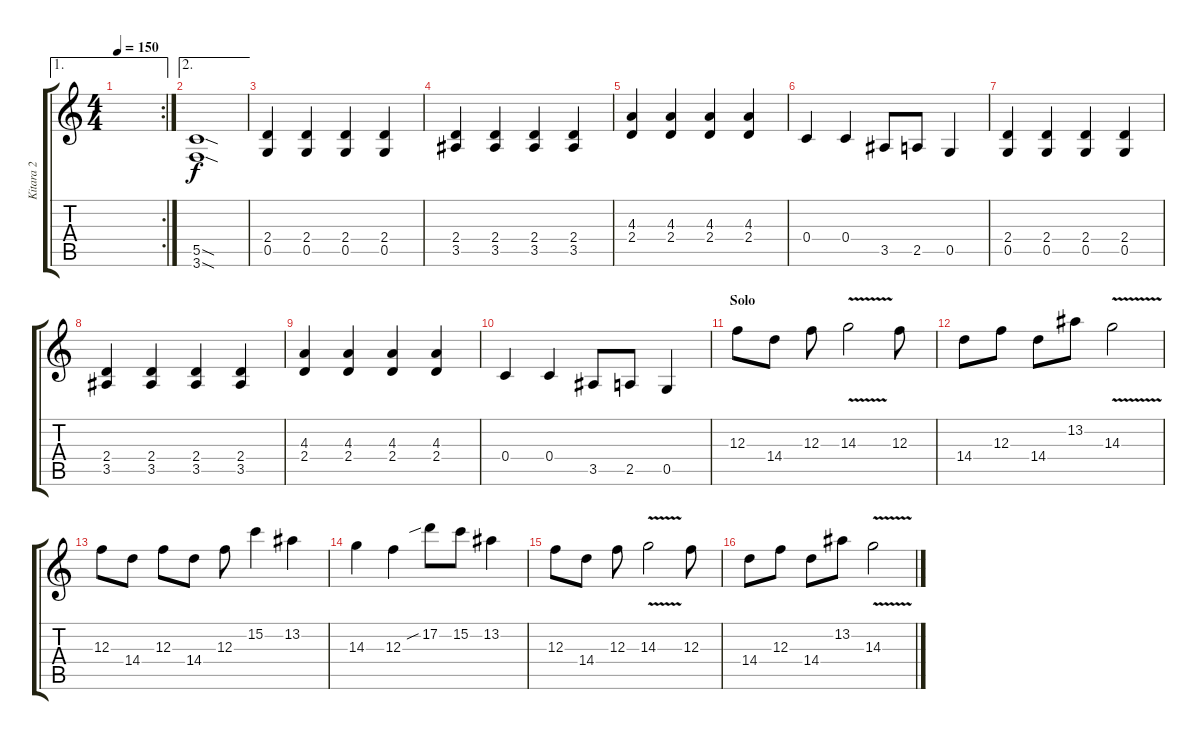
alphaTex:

\track ("Kitara 2" "Kitara 2") {instrument distortionguitar}
\staff {score tabs}
\tuning (D4 A3 F3 C3 G2 D2) {hide}
\ae 1
\rc 2
\ts (4 4)
\tempo 150
\clef g2
\ks c
|
\ae 2
(5.5{sod} 3.6{sod}).1 |
(2.4 0.5).4 (2.4 0.5).4 (2.4 0.5).4 (2.4 0.5).4 |
(2.4 3.5).4 (2.4 3.5).4 (2.4 3.5).4 (2.4 3.5).4 |
(4.3 2.4).4 (4.3 2.4).4 (4.3 2.4).4 (4.3 2.4).4 |
0.4.4 0.4.4 3.5.8 2.5.8 0.5.4 |
(2.4 0.5).4 (2.4 0.5).4 (2.4 0.5).4 (2.4 0.5).4 |
(2.4 3.5).4 (2.4 3.5).4 (2.4 3.5).4 (2.4 3.5).4 |
(4.3 2.4).4 (4.3 2.4).4 (4.3 2.4).4 (4.3 2.4).4 |
0.4.4 0.4.4 3.5.8 2.5.8 0.5.4 |
\section ("" "Solo")
12.3.8 14.4.8 12.3.8 14.3{v}.2 12.3.8 |
14.4.8 12.3.8 14.4.8 13.2.8 14.3{v}.2 |
12.3.8 14.4.8 12.3.8 14.4.8 12.3.8 15.2.4 13.2.4 |
14.3.4 12.3.4 17.2{sib}.8 15.2.8 13.2.4 |
12.3.8 14.4.8 12.3.8 14.3{v}.2 12.3.8 |
14.4.8 12.3.8 14.4.8 13.2.8 14.3{v}.2
